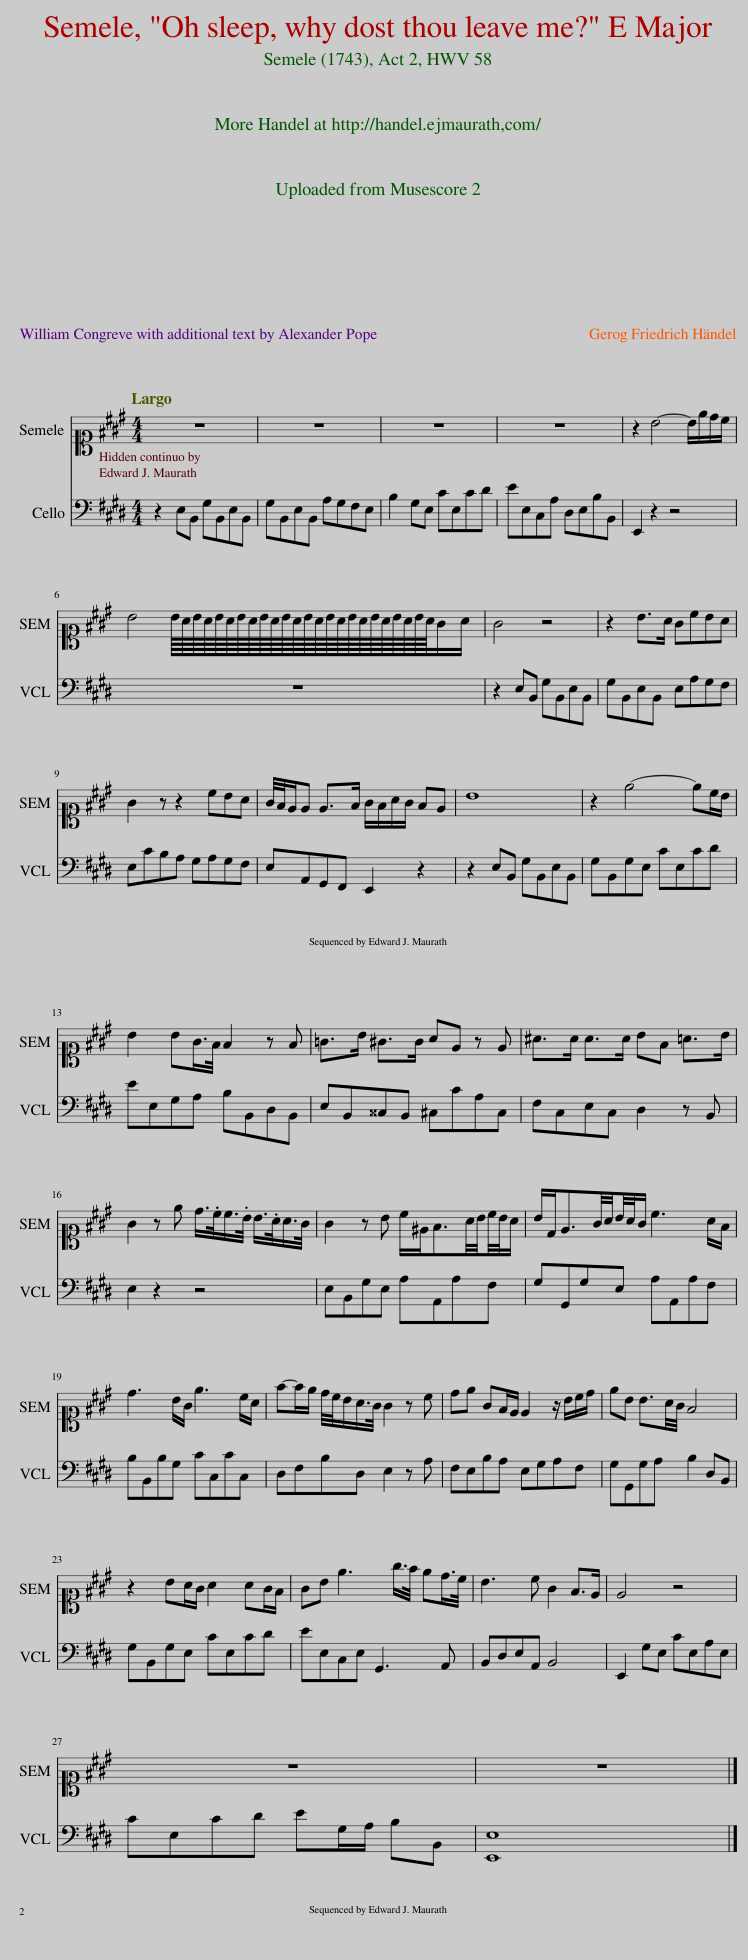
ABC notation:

X:1
%%score 1 2 { 3 | 4 }
L:1/8
Q:1/4=42
M:4/4
I:linebreak $
K:E
V:1 alto1
V:2 bass
V:3 treble
V:4 bass
V:1
 z8 | z8 | z8 | z8 | z2 B4- B/e/d/c/ |$ %5
 B4 B/8A/8B/8A/8B/8A/8B/8A/8B/8A/8B/8A/8B/8A/8B/8A/8B/8A/8B/8A/8B/8A/8B/8A/8G/A/ | G4 z4 | z2 B>A GcBA |$ G2 z z2 cBA | G/4F/4E/E E>F G/F/A/G/ FE | %10
 B8 | z2 e4- ec/B/ |$ B2 BG/>F/ F2 z F | =G>B ^G>G AE z E | ^A>A A>A BF =A>B |$ %15
 G2 z e d/>.c/c/>.B/ B/>.A/A/>G/ | G2 z B c/^E<FA/4B/4c/4B/4A/ | B/D<EG/4A/4B/4A/4G/ c3 A/F/ |$ d3 B/G/ e3 c/A/ | f-f/e/ d/4c/4B/A/>G/ G2 z c | %20
 de GF/E/ E2 z/ B/c/d/ | eB B3/2A/4G/4 F4 |$ z2 BA/G/ A2 AG/F/ | GB e3 g/>f/ ed/>c/ | B3 c G2 F>E | %25
 E4 z4 |$ z8 | z8 |] %28
V:2
 z2 E,B,, G,B,,E,B,, | G,B,,E,B,, A,G,F,E, | B,2 G,E, CE,CD | EE,C,A, D,E,B,B,, | E,,2 z2 z4 |$ %5
 z8 | z2 E,B,, G,B,,E,B,, | G,B,,E,B,, E,A,G,F, |$ E,CB,A, G,A,G,F, | E,A,,G,,F,, E,,2 z2 | %10
 z2 E,B,, G,B,,E,B,, | G,B,,G,E, CE,CD |$ EE,G,A, B,B,,D,B,, | E,B,,^^C,B,, ^C,CA,C, | F,C,E,C, D,2 z B,, |$ %15
 E,2 z2 z4 | E,B,,G,E, A,A,,A,F, | G,G,,G,E, A,A,,A,F, |$ B,B,,B,G, CC,CC, | D,F,B,D, E,2 z A, | %20
 F,E,B,A, E,G,A,F, | G,G,,G,A, B,2 D,B,, |$ G,B,,G,E, CE,CD | EE,C,E, G,,3 A,, | B,,D,E,A,, B,,4 | %25
 E,,2 G,E, CE,A,E, |$ CE,CD EG,/A,/ B,B,, | [E,,E,]8 |] %28
V:3
 E2 [EGB]E [EG][B,E][EGB]B, | [EG]B,[EGB]B, [EA]G[DF]E | [DFB]2 [EG][EB] [EAc]Ec[FAd] | [Ge]E C A/ [Cc]/ [DB][EA]/G/ [FB] [B,D] | G2 z2 z4 |$ %5
 z8 | [B,EG]2 [B,EG]2 B2 [B,EG]2 | E2 [FB]D/A/ [EG][Ec]B[DA] |$ [EG][EA]G[DF] E[Ec]B[DA] | [EG][CE]B,[A,DF] [B,EG]2 z2 | %10
 z2 [B,EG]2 B2 [B,EG]2 | E2 [EB]2 [Ae]4 |$ [GB]2 [EB]G [DF]2 [B,F]D | [B,E^^F]2 G2 [A,EA]2 z2 | [CF^A]3 E [B,FB]2 z [B,D=A] |$ %15
 [EG]2 z2 z4 | [B,G]2 [EB]G c F2 A | B E2 [GB] cF/E/ F A |$ dG/F/ G B eA/G/ A c | [B,F]3 [B,FA] [B,EG]2 z [Ec] | %20
 [DA][EG][EG][DF] E2 z [DA] | [EB]2 [B,EB]C/A/4G/4 [FA]2 [FB]D |$ E2 [EB]G [EA]2 [EA]F | GB [EGe]3/2 A/ B3 [CEA] | [B,DA]G/F/ [EG] [CEA] [B,EG]2 [DF]A,/E/ | %25
 [G,E]2 [EB]2 [EA]2 [Ec]2 |$ e2 [EAc] [FB] [EGB]/ A/ [EB] [EG] [A,DF] | [G,E]8 |] %28
V:4
 [E,,B,,G,]2 E,[B,,G,B,] [G,B,]B,,E,[B,,G,] | [G,B,]B,,E,B,, [A,C][G,B,][F,A,][E,G,] | B,2 G,E, CE,CD | EE,[C,A,]A, D,E,B,[B,,A,] | [E,,B,]2 z2 z4 |$ %5
 z8 | z2 E,B,, G,B,,E,B,, | G,B,,[E,B,]B,, [E,B,]A,G,F, |$ E,CB,A, G,A,G,F, | E,A,,G,,F,, E,,2 z2 | %10
 z2 E,B,, G,B,,E,B,, | G,B,,G,E, [C,C]E,CD |$ EE,G,A, B,B,,D,B,, | E,B,,^^C,B,, ^C,CA,C, | F,C,E,C, D,2 z B,, |$ %15
 E,2 z2 z4 | E,B,,G,E, A,A,,A,F, | G,G,,G,E, A,A,,A,F, |$ B,B,,B,G, CC,CC, | D,F,B,D, E,2 z A, | %20
 [F,A,][E,B,]B,A, [E,G,][G,B,][A,C][F,A,] | G,G,,G,A, B,2 D,B,, |$ G,B,,G,E, CE,CD | EE,C,E, G,,3 A,, | B,,D,E,A,, B,,4 | %25
 E,,2 G, E, C E, A, E, |$ CE,CD EG,/A,/ B, B,, | [E,,E,]8 |] %28
